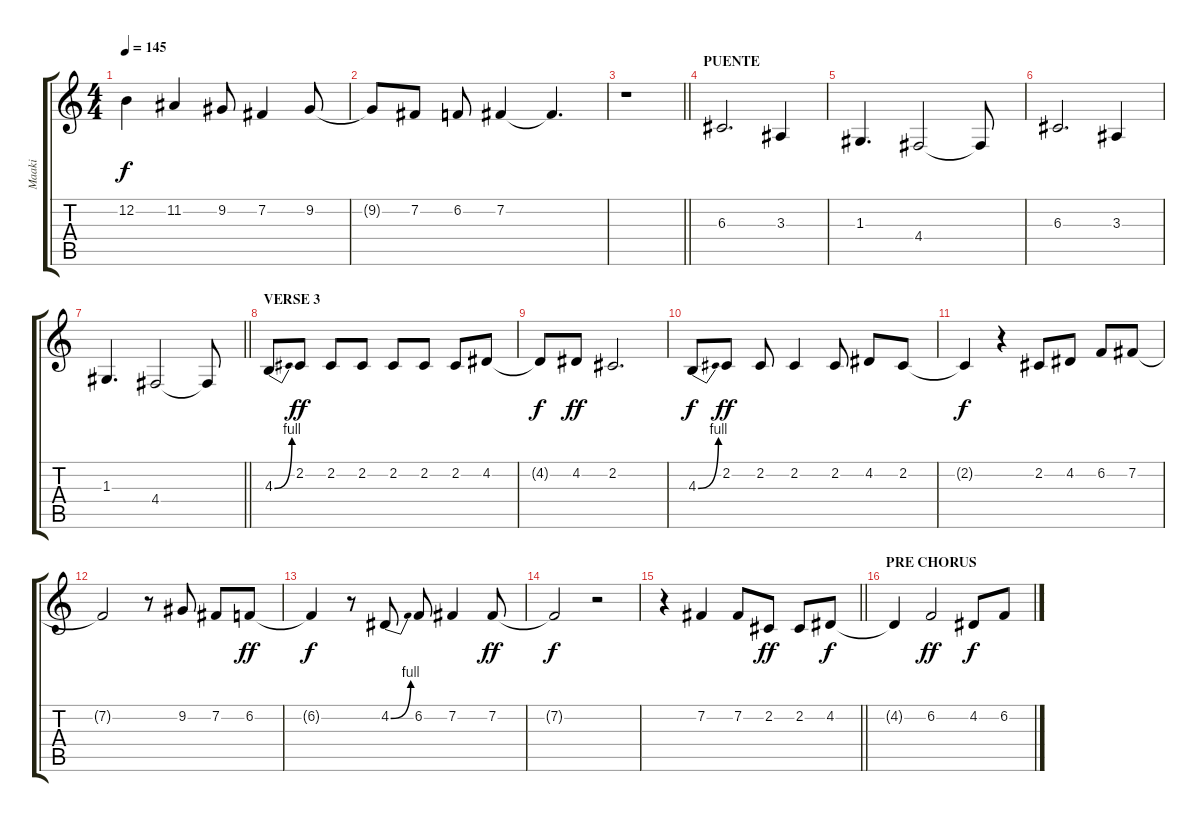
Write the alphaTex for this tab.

\track ("Maaki" "Maaki") {instrument sopranosax}
\staff {score tabs}
\tuning (E4 B3 G3 D3 A2 E2) {hide}
\ts (4 4)
\tempo 145
\clef g2
\ks c
12.2.4{dy f} 11.2.4 9.2.8 7.2.4 9.2.8 |
9.2{t}.8 7.2.8 6.2.8 7.2.4 7.2{t}.4{d} |
\barLineRight lightlight
r.1 |
\section ("" "PUENTE")
6.3.2{d} 3.3.4 |
1.3.4{d} 4.4.2 4.4{t}.8 |
6.3.2{d} 3.3.4 |
\barLineRight lightlight
1.3.4{d} 4.4.2 4.4{t}.8 |
\section ("" "VERSE 3")
4.3{be (bend 0 0 60 4)}.8 2.2.8{dy ff} 2.2.8 2.2.8 2.2.8 2.2.8 2.2.8 4.2.8 |
4.2{t}.8{dy f} 4.2.8{dy ff} 2.2.2{d} |
4.3{be (bend 0 0 60 4)}.8{dy f} 2.2.8{dy ff} 2.2.8 2.2.4 2.2.8 4.2.8 2.2.8 |
2.2{t}.4{dy f} r.4 2.2.8 4.2.8 6.2.8 7.2.8 |
7.2{t}.2 r.8 9.2.8 7.2.8 6.2.8{dy ff} |
6.2{t}.4{dy f} r.8 4.2{be (bend 0 0 60 4)}.8 6.2.8 7.2.4 7.2.8{dy ff} |
7.2{t}.2{dy f} r.2 |
\barLineRight lightlight
r.4 7.2.4 7.2.8 2.2.8{dy ff} 2.2.8 4.2.8{dy f} |
\section ("" "PRE CHORUS")
4.2{t}.4 6.2.2{dy ff} 4.2.8{dy f} 6.2.8
